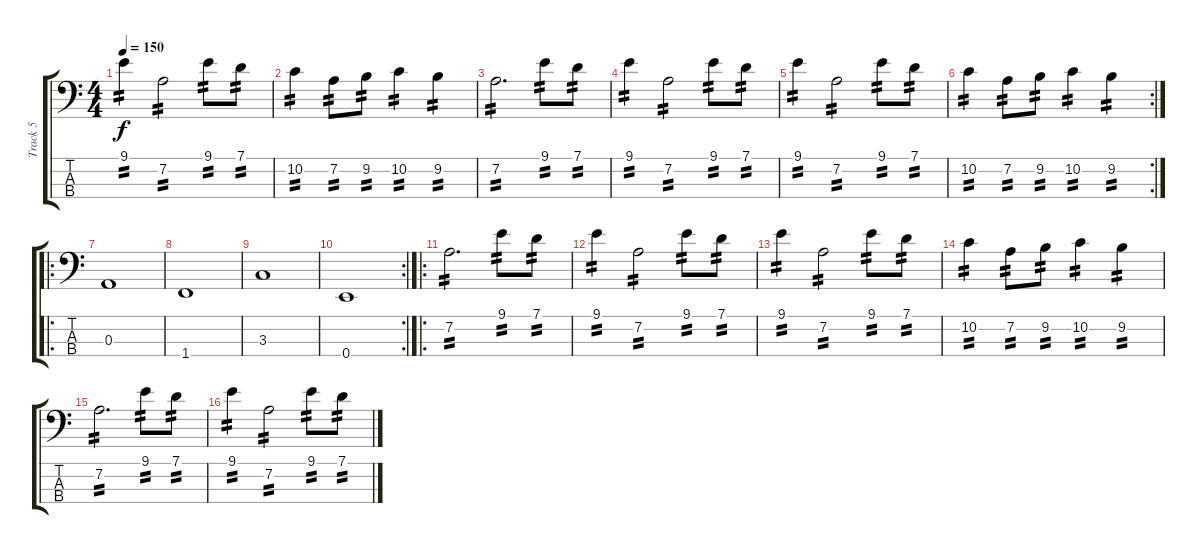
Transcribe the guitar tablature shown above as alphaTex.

\track ("Track 5" "Track 5") {instrument electricbasspick}
\staff {score tabs}
\tuning (G2 D2 A1 E1) {hide}
\ts (4 4)
\tempo 150
\clef f4
\ks c
9.1.4{tp 2 dy f} 7.2.2{tp 2} 9.1.8{tp 2} 7.1.8{tp 2} |
10.2.4{tp 2} 7.2.8{tp 2} 9.2.8{tp 2} 10.2.4{tp 2} 9.2.4{tp 2} |
7.2.2{d tp 2} 9.1.8{tp 2} 7.1.8{tp 2} |
9.1.4{tp 2} 7.2.2{tp 2} 9.1.8{tp 2} 7.1.8{tp 2} |
9.1.4{tp 2} 7.2.2{tp 2} 9.1.8{tp 2} 7.1.8{tp 2} |
\rc 2
10.2.4{tp 2} 7.2.8{tp 2} 9.2.8{tp 2} 10.2.4{tp 2} 9.2.4{tp 2} |
\ro
0.3.1 |
1.4.1 |
3.3.1 |
\rc 2
0.4.1 |
\ro
7.2.2{d tp 2} 9.1.8{tp 2} 7.1.8{tp 2} |
9.1.4{tp 2} 7.2.2{tp 2} 9.1.8{tp 2} 7.1.8{tp 2} |
9.1.4{tp 2} 7.2.2{tp 2} 9.1.8{tp 2} 7.1.8{tp 2} |
10.2.4{tp 2} 7.2.8{tp 2} 9.2.8{tp 2} 10.2.4{tp 2} 9.2.4{tp 2} |
7.2.2{d tp 2} 9.1.8{tp 2} 7.1.8{tp 2} |
9.1.4{tp 2} 7.2.2{tp 2} 9.1.8{tp 2} 7.1.8{tp 2}
